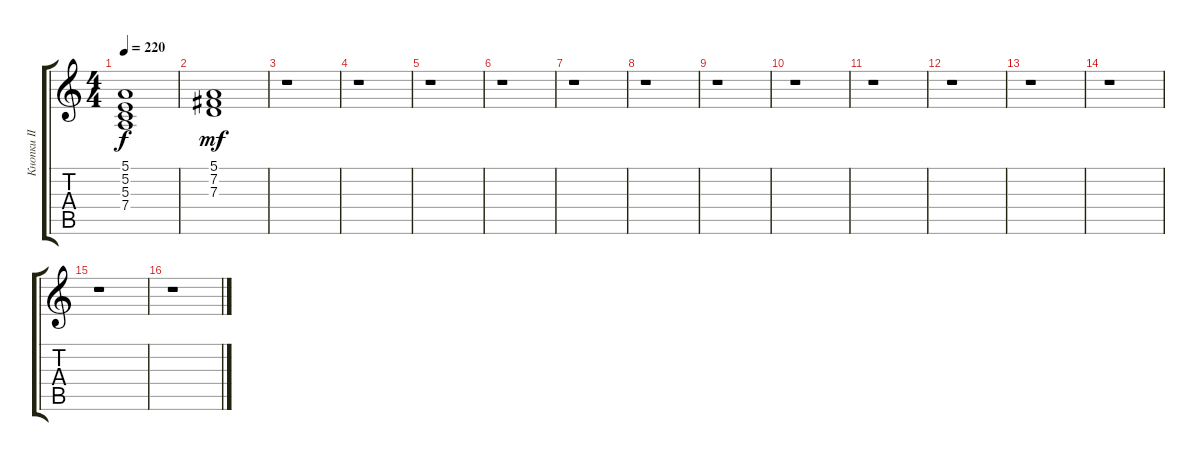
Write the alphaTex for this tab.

\track ("Кнопки II" "Кнопки II") {instrument choiraahs}
\staff {score tabs}
\tuning (E4 B3 G3 D3 A2 E2) {hide}
\ts (4 4)
\tempo 220
\clef g2
\ks c
(5.1{t} 5.2{t} 5.3{t} 7.4{t}).1{dy f} |
(5.1 7.2 7.3).1{dy mf} |
r.1 |
r.1 |
r.1 |
r.1 |
r.1 |
r.1 |
r.1 |
r.1 |
r.1 |
r.1 |
r.1 |
r.1 |
r.1 |
r.1
